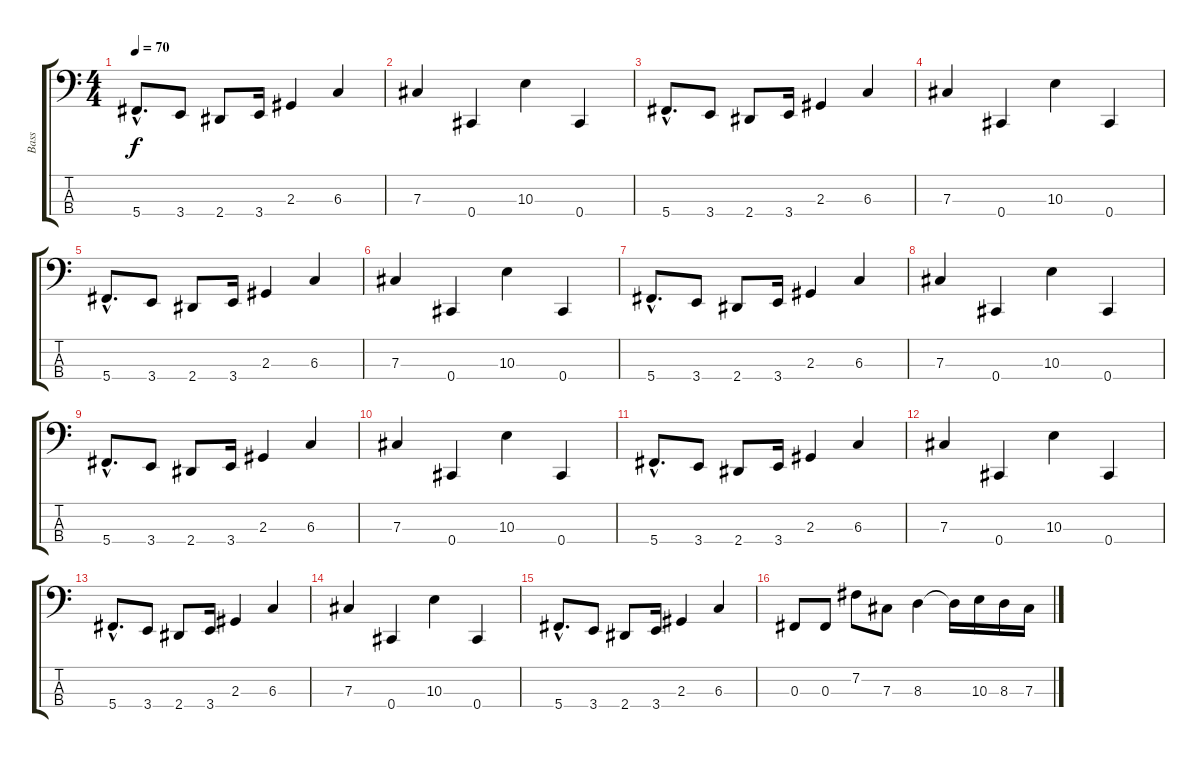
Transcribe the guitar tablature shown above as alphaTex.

\track ("Bass" "Bass") {instrument electricbasspick}
\staff {score tabs}
\tuning (E2 B1 Gb1 Db1) {hide}
\ts (4 4)
\tempo 70
\clef f4
\ks c
5.4{hac}.8{d dy f} 3.4.8 2.4.8 3.4.16 2.3.4 6.3.4 |
7.3.4 0.4.4 10.3.4 0.4.4 |
5.4{hac}.8{d} 3.4.8 2.4.8 3.4.16 2.3.4 6.3.4 |
7.3.4 0.4.4 10.3.4 0.4.4 |
5.4{hac}.8{d} 3.4.8 2.4.8 3.4.16 2.3.4 6.3.4 |
7.3.4 0.4.4 10.3.4 0.4.4 |
5.4{hac}.8{d} 3.4.8 2.4.8 3.4.16 2.3.4 6.3.4 |
7.3.4 0.4.4 10.3.4 0.4.4 |
5.4{hac}.8{d} 3.4.8 2.4.8 3.4.16 2.3.4 6.3.4 |
7.3.4 0.4.4 10.3.4 0.4.4 |
5.4{hac}.8{d} 3.4.8 2.4.8 3.4.16 2.3.4 6.3.4 |
7.3.4 0.4.4 10.3.4 0.4.4 |
5.4{hac}.8{d} 3.4.8 2.4.8 3.4.16 2.3.4 6.3.4 |
7.3.4 0.4.4 10.3.4 0.4.4 |
5.4{hac}.8{d} 3.4.8 2.4.8 3.4.16 2.3.4 6.3.4 |
0.3.8 0.3.8 7.2.8 7.3.8 8.3.4 8.3{t}.16 10.3.16 8.3.16 7.3.16
